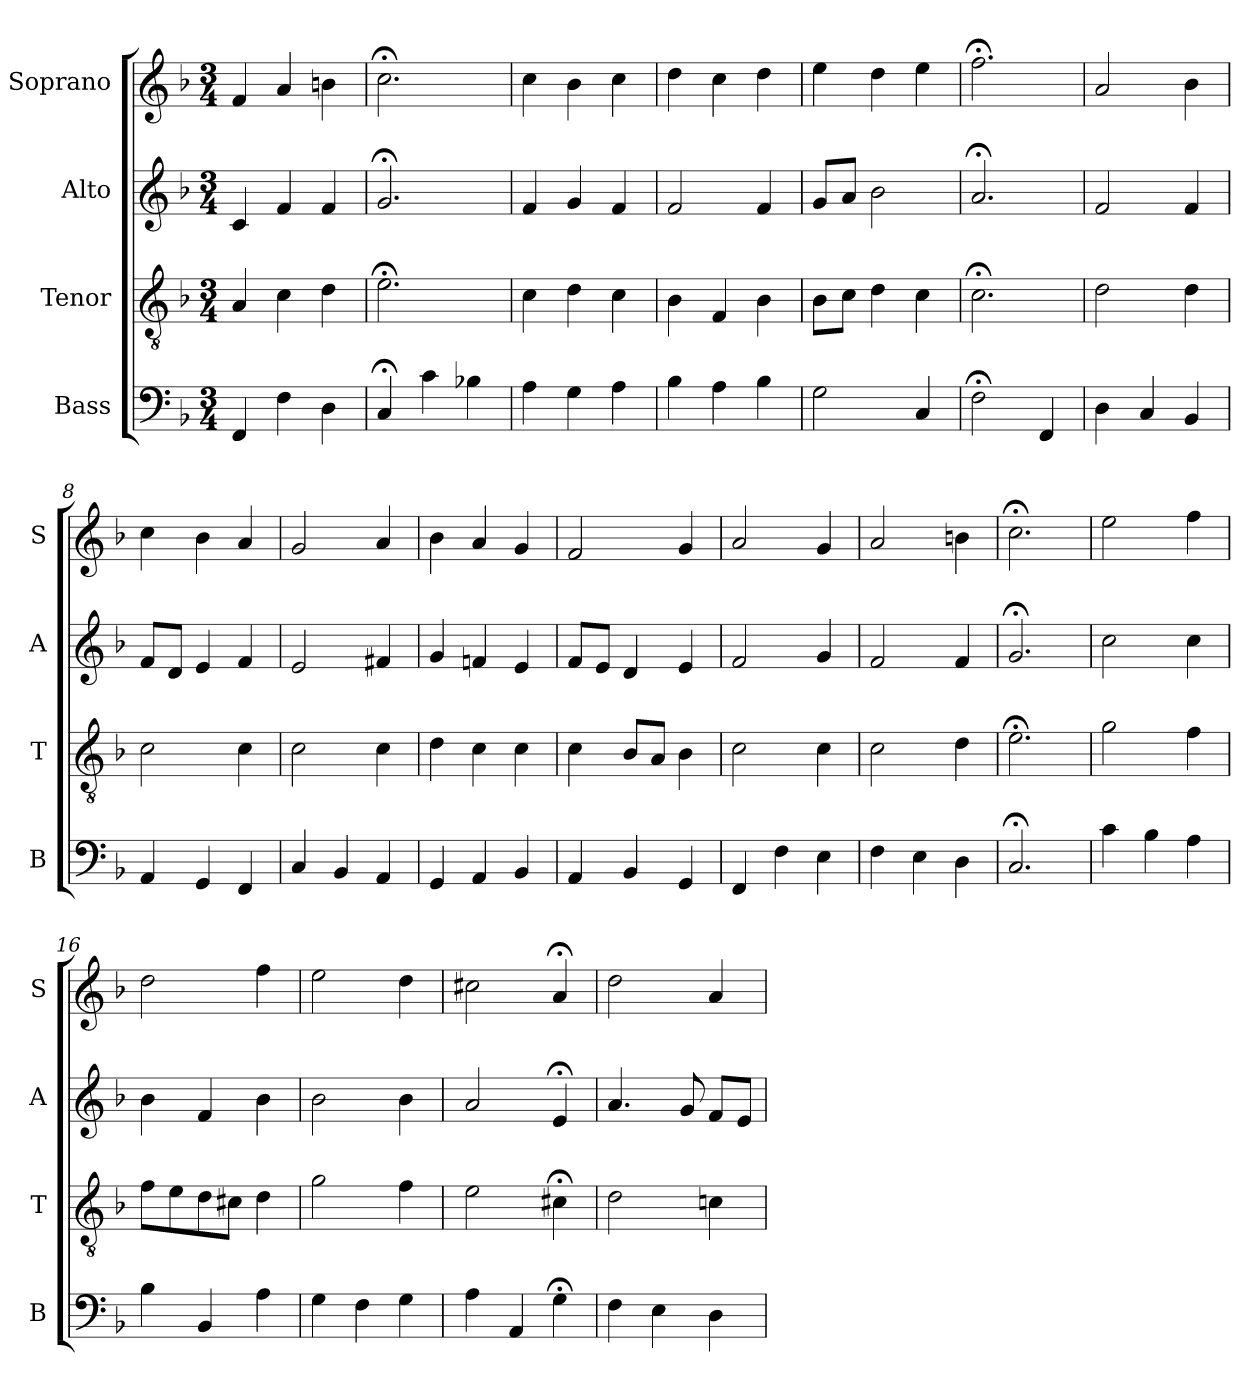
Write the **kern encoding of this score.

**kern	**kern	**kern	**kern
*part4	*part3	*part2	*part1
*staff4	*staff3	*staff2	*staff1
*I"Bass	*I"Tenor	*I"Alto	*I"Soprano
*I'B	*I'T	*I'A	*I'S
*clefF4	*clefGv2	*clefG2	*clefG2
*k[b-]	*k[b-]	*k[b-]	*k[b-]
*F:	*F:	*F:	*F:
*M3/4	*M3/4	*M3/4	*M3/4
*MM100	*MM100	*MM100	*MM100
=1	=1	=1	=1
4FF	4A	4c	4f
4F	4c	4f	4a
4D	4d	4f	4bn
=2	=2	=2	=2
4C;<	2.e;<	2.g;<	2.cc;<
4c	.	.	.
4B-X	.	.	.
=3	=3	=3	=3
4A	4c	4f	4cc
4G	4d	4g	4b-
4A	4c	4f	4cc
=4	=4	=4	=4
4B-	4B-	2f	4dd
4A	4F	.	4cc
4B-	4B-	4f	4dd
=5	=5	=5	=5
2G	8B-L	8gL	4ee
.	8cJ	8aJ	.
.	4d	2b-	4dd
4C	4c	.	4ee
=6	=6	=6	=6
2F;<	2.c;<	2.a;<	2.ff;<
4FF	.	.	.
=7	=7	=7	=7
4D	2d	2f	2a
4C	.	.	.
4BB-	4d	4f	4b-
=8	=8	=8	=8
4AA	2c	8fL	4cc
.	.	8dJ	.
4GG	.	4e	4b-
4FF	4c	4f	4a
=9	=9	=9	=9
4C	2c	2e	2g
4BB-	.	.	.
4AA	4c	4f#X	4a
=10	=10	=10	=10
4GG	4d	4g	4b-
4AA	4c	4fn	4a
4BB-	4c	4e	4g
=11	=11	=11	=11
4AA	4c	8fL	2f
.	.	8eJ	.
4BB-	8B-L	4d	.
.	8AJ	.	.
4GG	4B-	4e	4g
=12	=12	=12	=12
4FF	2c	2f	2a
4F	.	.	.
4E	4c	4g	4g
=13	=13	=13	=13
4F	2c	2f	2a
4E	.	.	.
4D	4d	4f	4bn
=14	=14	=14	=14
2.C;<	2.e;<	2.g;<	2.cc;<
=15	=15	=15	=15
4c	2g	2cc	2ee
4B-	.	.	.
4A	4f	4cc	4ff
=16	=16	=16	=16
4B-	8fL	4b-	2ddi
.	8e	.	.
4BB-	8d	4fi	.
.	8c#XJ	.	.
4A	4d	4b-i	4ffi
=17	=17	=17	=17
4G	2g	2b-	2ee
4F	.	.	.
4G	4f	4b-	4dd
=18	=18	=18	=18
4A	2e	2a	2cc#X
4AA	.	.	.
4G;<	4c#X;<i	4e;<i	4a;<
=19	=19	=19	=19
4F	2di	4.ai	2dd
4E	.	.	.
.	.	8g	.
4D	4cn	8fL	4a
.	.	8eJ	.
=	=	=	=
*-	*-	*-	*-
